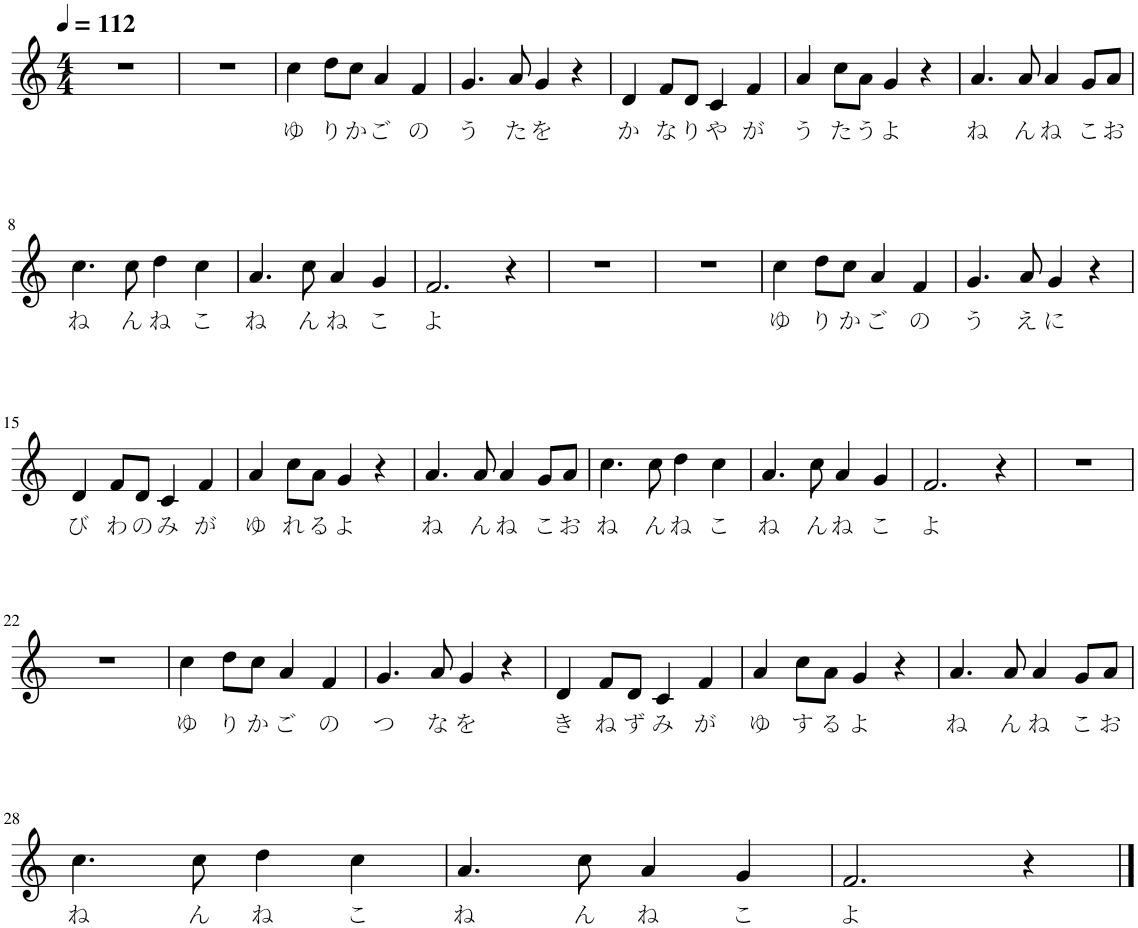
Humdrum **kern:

**kern	**text
*part1	*part1
*staff1	*staff1
*I"ピアノ	*
*clefG2	*
*k[]	*
*M4/4	*
*MM112	*
=1	=1
1r	.
=2	=2
1r	.
=3	=3
!	!LO:LY:b
4cc\	ゆ
!	!LO:LY:b
8dd\L	り
!	!LO:LY:b
8cc\J	か
!	!LO:LY:b
4a/	ご
!	!LO:LY:b
4f/	の
=4	=4
!	!LO:LY:b
4.g/	う
!	!LO:LY:b
8a/	た
!	!LO:LY:b
4g/	を
4r	.
=5	=5
!	!LO:LY:b
4d/	か
!	!LO:LY:b
8f/L	な
!	!LO:LY:b
8d/J	り
!	!LO:LY:b
4c/	や
!	!LO:LY:b
4f/	が
=6	=6
!	!LO:LY:b
4a/	う
!	!LO:LY:b
8cc\L	た
!	!LO:LY:b
8a\J	う
!	!LO:LY:b
4g/	よ
4r	.
=7	=7
!	!LO:LY:b
4.a/	ね
!	!LO:LY:b
8a/	ん
!	!LO:LY:b
4a/	ね
!	!LO:LY:b
8g/L	こ
!	!LO:LY:b
8a/J	お
!!LO:LB:g=z
=8	=8
!	!LO:LY:b
4.cc\	ね
!	!LO:LY:b
8cc\	ん
!	!LO:LY:b
4dd\	ね
!	!LO:LY:b
4cc\	こ
=9	=9
!	!LO:LY:b
4.a/	ね
!	!LO:LY:b
8cc\	ん
!	!LO:LY:b
4a/	ね
!	!LO:LY:b
4g/	こ
=10	=10
!	!LO:LY:b
2.f/	よ
4r	.
=11	=11
1r	.
=12	=12
1r	.
=13	=13
!	!LO:LY:b
4cc\	ゆ
!	!LO:LY:b
8dd\L	り
!	!LO:LY:b
8cc\J	か
!	!LO:LY:b
4a/	ご
!	!LO:LY:b
4f/	の
=14	=14
!	!LO:LY:b
4.g/	う
!	!LO:LY:b
8a/	え
!	!LO:LY:b
4g/	に
4r	.
!!LO:LB:g=z
=15	=15
!	!LO:LY:b
4d/	び
!	!LO:LY:b
8f/L	わ
!	!LO:LY:b
8d/J	の
!	!LO:LY:b
4c/	み
!	!LO:LY:b
4f/	が
=16	=16
!	!LO:LY:b
4a/	ゆ
!	!LO:LY:b
8cc\L	れ
!	!LO:LY:b
8a\J	る
!	!LO:LY:b
4g/	よ
4r	.
=17	=17
!	!LO:LY:b
4.a/	ね
!	!LO:LY:b
8a/	ん
!	!LO:LY:b
4a/	ね
!	!LO:LY:b
8g/L	こ
!	!LO:LY:b
8a/J	お
=18	=18
!	!LO:LY:b
4.cc\	ね
!	!LO:LY:b
8cc\	ん
!	!LO:LY:b
4dd\	ね
!	!LO:LY:b
4cc\	こ
=19	=19
!	!LO:LY:b
4.a/	ね
!	!LO:LY:b
8cc\	ん
!	!LO:LY:b
4a/	ね
!	!LO:LY:b
4g/	こ
=20	=20
!	!LO:LY:b
2.f/	よ
4r	.
=21	=21
1r	.
!!LO:LB:g=z
=22	=22
1r	.
=23	=23
!	!LO:LY:b
4cc\	ゆ
!	!LO:LY:b
8dd\L	り
!	!LO:LY:b
8cc\J	か
!	!LO:LY:b
4a/	ご
!	!LO:LY:b
4f/	の
=24	=24
!	!LO:LY:b
4.g/	つ
!	!LO:LY:b
8a/	な
!	!LO:LY:b
4g/	を
4r	.
=25	=25
!	!LO:LY:b
4d/	き
!	!LO:LY:b
8f/L	ね
!	!LO:LY:b
8d/J	ず
!	!LO:LY:b
4c/	み
!	!LO:LY:b
4f/	が
=26	=26
!	!LO:LY:b
4a/	ゆ
!	!LO:LY:b
8cc\L	す
!	!LO:LY:b
8a\J	る
!	!LO:LY:b
4g/	よ
4r	.
=27	=27
!	!LO:LY:b
4.a/	ね
!	!LO:LY:b
8a/	ん
!	!LO:LY:b
4a/	ね
!	!LO:LY:b
8g/L	こ
!	!LO:LY:b
8a/J	お
!!LO:LB:g=z
=28	=28
!	!LO:LY:b
4.cc\	ね
!	!LO:LY:b
8cc\	ん
!	!LO:LY:b
4dd\	ね
!	!LO:LY:b
4cc\	こ
=29	=29
!	!LO:LY:b
4.a/	ね
!	!LO:LY:b
8cc\	ん
!	!LO:LY:b
4a/	ね
!	!LO:LY:b
4g/	こ
=30	=30
!	!LO:LY:b
2.f/	よ
4r	.
==	==
*-	*-
